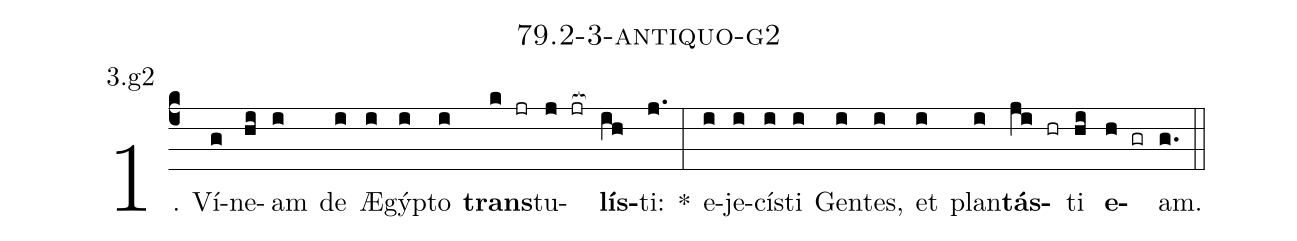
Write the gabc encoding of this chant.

name: 79.2-3-antiquo-g2;
annotation: 3.g2;
%%
(c4)1. Ví(g)ne(hi)am(i) de(i) Æ(i)gýp(i)to(i) <b>trans</b>(k jr)tu(j jr[ocb:1{])<b>lís</b>(ih[ocb:0}])ti:(j.) *(:) e(i)je(i)cís(i)ti(i) Gen(i)tes,(i) et(i) plan(i)<b>tás</b>(ji hr)ti(hi) <b>e</b>(h gr)am.(g.) (::)


%E(i) u(i) o(ji) u(hi) a(h) e.(g.) (::)
